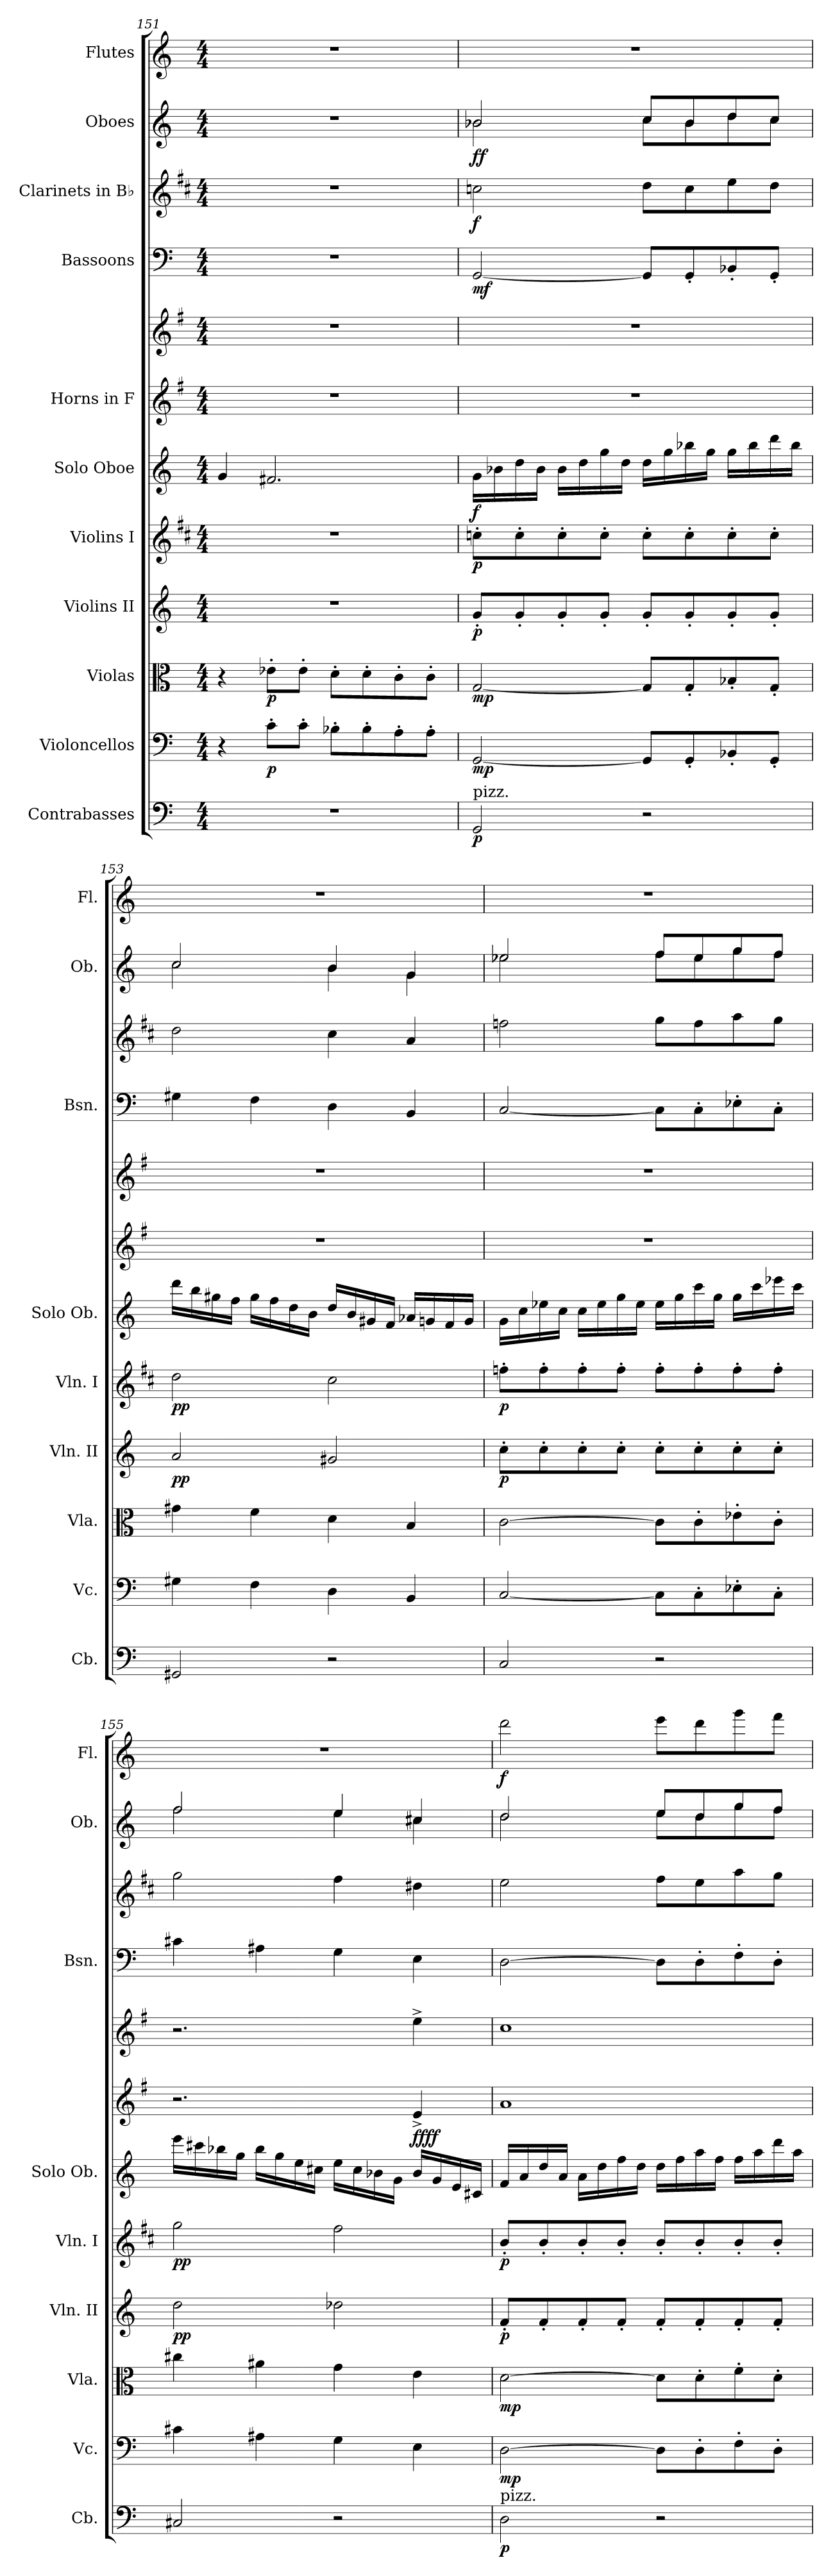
**kern	**dynam	**kern	**dynam	**kern	**dynam	**kern	**dynam	**kern	**dynam	**kern	**dynam	**kern	**kern	**dynam	**kern	**dynam	**kern	**dynam	**kern	**dynam	**kern	**dynam
*part11	*part11	*part10	*part10	*part9	*part9	*part8	*part8	*part7	*part7	*part6	*part6	*part5	*part5	*part5	*part4	*part4	*part3	*part3	*part2	*part2	*part1	*part1
*staff12	*staff12	*staff11	*staff11	*staff10	*staff10	*staff9	*staff9	*staff8	*staff8	*staff7	*staff7	*staff6	*staff5	*staff5/6	*staff4	*staff4	*staff3	*staff3	*staff2	*staff2	*staff1	*staff1
*I"Contrabasses	*	*I"Violoncellos	*	*I"Violas	*	*I"Violins II	*	*I"Violins I	*	*I"Solo Oboe	*	*I"Horns in F	*	*	*I"Bassoons	*	*I"Clarinets in B♭	*	*I"Oboes	*	*I"Flutes	*
*I'Cb.	*	*I'Vc.	*	*I'Vla.	*	*I'Vln. II	*	*I'Vln. I	*	*I'Solo Ob.	*	*	*	*	*I'Bsn.	*	*	*	*I'Ob.	*	*I'Fl.	*
!!LO:PB:g=z
*clefF4	*	*clefF4	*	*clefC3	*	*clefG2	*	*clefG2	*	*clefG2	*	*clefG2	*clefG2	*	*clefF4	*	*clefG2	*	*clefG2	*	*clefG2	*
*ITrd7c12	*	*	*	*	*	*	*	*ITrd1c2	*	*	*	*ITrd4c7	*ITrd4c7	*	*	*	*ITrd1c2	*	*	*	*	*
*k[]	*	*k[]	*	*k[]	*	*k[]	*	*k[]	*	*k[]	*	*k[]	*k[]	*	*k[]	*	*k[]	*	*k[]	*	*k[]	*
*M4/4	*	*M4/4	*	*M4/4	*	*M4/4	*	*M4/4	*	*M4/4	*	*M4/4	*M4/4	*	*M4/4	*	*M4/4	*	*M4/4	*	*M4/4	*
=151	=151	=151	=151	=151	=151	=151	=151	=151	=151	=151	=151	=151	=151	=151	=151	=151	=151	=151	=151	=151	=151	=151
1r	.	4r	.	4r	.	1r	.	1r	.	4g/	.	1r	1r	.	1r	.	1r	.	1r	.	1r	.
!	!	!	!LO:DY:b	!	!LO:DY:b	!	!	!	!	!	!	!	!	!	!	!	!	!	!	!	!	!
.	.	8c'\L	p	8e-X'\L	p	.	.	.	.	2.f#X/	.	.	.	.	.	.	.	.	.	.	.	.
.	.	8c'\J	.	8e-'\J	.	.	.	.	.	.	.	.	.	.	.	.	.	.	.	.	.	.
.	.	8B-X'\L	.	8d'\L	.	.	.	.	.	.	.	.	.	.	.	.	.	.	.	.	.	.
.	.	8B-'\	.	8d'\	.	.	.	.	.	.	.	.	.	.	.	.	.	.	.	.	.	.
.	.	8A'\	.	8c'\	.	.	.	.	.	.	.	.	.	.	.	.	.	.	.	.	.	.
.	.	8A'\J	.	8c'\J	.	.	.	.	.	.	.	.	.	.	.	.	.	.	.	.	.	.
=152	=152	=152	=152	=152	=152	=152	=152	=152	=152	=152	=152	=152	=152	=152	=152	=152	=152	=152	=152	=152	=152	=152
*	*	*	*	*	*	*	*	*	*	*	*	*	*	*	*	*	*	*	*^	*	*	*
!LO:TX:a:t=pizz.	!	!	!	!	!	!	!	!	!	!	!	!	!	!	!	!	!	!	!	!	!	!	!
!	!LO:DY:b	!	!LO:DY:b	!	!LO:DY:b	!	!LO:DY:b	!	!LO:DY:b	!	!LO:DY:b	!	!	!	!	!LO:DY:b	!	!LO:DY:b	!	!	!LO:DY:b	!	!
!	!	!	!	!	!	!	!	!	!	!	!	!	!	!	!	!	!	!	!	!	!LO:DY:n=1:b	!	!
2GGG/	p	[2GG/	mp	[2G/	mp	8g'/L	p	8b-X'\L	p	16g\LL	f	1r	1r	.	[2GG/	mf	2b-X\	f	2b-X/	2b-\	f f	1r	.
.	.	.	.	.	.	.	.	.	.	16b-X\	.	.	.	.	.	.	.	.	.	.	.	.	.
.	.	.	.	.	.	8g'/	.	8b-'\	.	16dd\	.	.	.	.	.	.	.	.	.	.	.	.	.
.	.	.	.	.	.	.	.	.	.	16b-\JJ	.	.	.	.	.	.	.	.	.	.	.	.	.
.	.	.	.	.	.	8g'/	.	8b-'\	.	16b-\LL	.	.	.	.	.	.	.	.	.	.	.	.	.
.	.	.	.	.	.	.	.	.	.	16dd\	.	.	.	.	.	.	.	.	.	.	.	.	.
.	.	.	.	.	.	8g'/J	.	8b-'\J	.	16gg\	.	.	.	.	.	.	.	.	.	.	.	.	.
.	.	.	.	.	.	.	.	.	.	16dd\JJ	.	.	.	.	.	.	.	.	.	.	.	.	.
2r	.	8GG/L]	.	8G/L]	.	8g'/L	.	8b-'\L	.	16dd\LL	.	.	.	.	8GG/L]	.	8cc\L	.	8cc/L	8cc\L	.	.	.
.	.	.	.	.	.	.	.	.	.	16gg\	.	.	.	.	.	.	.	.	.	.	.	.	.
.	.	8GG'/	.	8G'/	.	8g'/	.	8b-'\	.	16bb-X\	.	.	.	.	8GG'/	.	8b-\	.	8b-/	8b-\	.	.	.
.	.	.	.	.	.	.	.	.	.	16gg\JJ	.	.	.	.	.	.	.	.	.	.	.	.	.
.	.	8BB-X'/	.	8B-X'/	.	8g'/	.	8b-'\	.	16gg\LL	.	.	.	.	8BB-X'/	.	8dd\	.	8dd/	8dd\	.	.	.
.	.	.	.	.	.	.	.	.	.	16bb-\	.	.	.	.	.	.	.	.	.	.	.	.	.
.	.	8GG'/J	.	8G'/J	.	8g'/J	.	8b-'\J	.	16ddd\	.	.	.	.	8GG'/J	.	8cc\J	.	8cc/J	8cc\J	.	.	.
.	.	.	.	.	.	.	.	.	.	16bb-\JJ	.	.	.	.	.	.	.	.	.	.	.	.	.
!!LO:PB:g=z
=153	=153	=153	=153	=153	=153	=153	=153	=153	=153	=153	=153	=153	=153	=153	=153	=153	=153	=153	=153	=153	=153	=153	=153
!	!	!	!	!	!	!	!LO:DY:b	!	!LO:DY:b	!	!	!	!	!	!	!	!	!	!	!	!	!	!
2GGG#X/	.	4G#X\	.	4g#X\	.	2a/	pp	2cc\	pp	16ddd\LL	.	1r	1r	.	4G#X\	.	2cc\	.	2cc/	2cc\	.	1r	.
.	.	.	.	.	.	.	.	.	.	16bb\	.	.	.	.	.	.	.	.	.	.	.	.	.
.	.	.	.	.	.	.	.	.	.	16gg#X\	.	.	.	.	.	.	.	.	.	.	.	.	.
.	.	.	.	.	.	.	.	.	.	16ff\JJ	.	.	.	.	.	.	.	.	.	.	.	.	.
.	.	4F\	.	4f\	.	.	.	.	.	16gg#\LL	.	.	.	.	4F\	.	.	.	.	.	.	.	.
.	.	.	.	.	.	.	.	.	.	16ff\	.	.	.	.	.	.	.	.	.	.	.	.	.
.	.	.	.	.	.	.	.	.	.	16dd\	.	.	.	.	.	.	.	.	.	.	.	.	.
.	.	.	.	.	.	.	.	.	.	16b\JJ	.	.	.	.	.	.	.	.	.	.	.	.	.
2r	.	4D\	.	4d\	.	2g#X/	.	2b\	.	16dd/LL	.	.	.	.	4D\	.	4b\	.	4b/	4b\	.	.	.
.	.	.	.	.	.	.	.	.	.	16b/	.	.	.	.	.	.	.	.	.	.	.	.	.
.	.	.	.	.	.	.	.	.	.	16g#X/	.	.	.	.	.	.	.	.	.	.	.	.	.
.	.	.	.	.	.	.	.	.	.	16f/JJ	.	.	.	.	.	.	.	.	.	.	.	.	.
.	.	4BB/	.	4B/	.	.	.	.	.	16a-X/LL	.	.	.	.	4BB/	.	4g/	.	4g/	4g\	.	.	.
.	.	.	.	.	.	.	.	.	.	16gn/	.	.	.	.	.	.	.	.	.	.	.	.	.
.	.	.	.	.	.	.	.	.	.	16f/	.	.	.	.	.	.	.	.	.	.	.	.	.
.	.	.	.	.	.	.	.	.	.	16g/JJ	.	.	.	.	.	.	.	.	.	.	.	.	.
=154	=154	=154	=154	=154	=154	=154	=154	=154	=154	=154	=154	=154	=154	=154	=154	=154	=154	=154	=154	=154	=154	=154	=154
!	!	!	!	!	!	!	!LO:DY:b	!	!LO:DY:b	!	!	!	!	!	!	!	!	!	!	!	!	!	!
2CC/	.	[2C/	.	[2c\	.	8cc'\L	p	8ee-X'\L	p	16g\LL	.	1r	1r	.	[2C/	.	2ee-X\	.	2ee-X/	2ee-\	.	1r	.
.	.	.	.	.	.	.	.	.	.	16cc\	.	.	.	.	.	.	.	.	.	.	.	.	.
.	.	.	.	.	.	8cc'\	.	8ee-'\	.	16ee-X\	.	.	.	.	.	.	.	.	.	.	.	.	.
.	.	.	.	.	.	.	.	.	.	16cc\JJ	.	.	.	.	.	.	.	.	.	.	.	.	.
.	.	.	.	.	.	8cc'\	.	8ee-'\	.	16cc\LL	.	.	.	.	.	.	.	.	.	.	.	.	.
.	.	.	.	.	.	.	.	.	.	16ee-\	.	.	.	.	.	.	.	.	.	.	.	.	.
.	.	.	.	.	.	8cc'\J	.	8ee-'\J	.	16gg\	.	.	.	.	.	.	.	.	.	.	.	.	.
.	.	.	.	.	.	.	.	.	.	16ee-\JJ	.	.	.	.	.	.	.	.	.	.	.	.	.
2r	.	8C\L]	.	8c\L]	.	8cc'\L	.	8ee-'\L	.	16ee-\LL	.	.	.	.	8C\L]	.	8ff\L	.	8ff/L	8ff\L	.	.	.
.	.	.	.	.	.	.	.	.	.	16gg\	.	.	.	.	.	.	.	.	.	.	.	.	.
.	.	8C'\	.	8c'\	.	8cc'\	.	8ee-'\	.	16ccc\	.	.	.	.	8C'\	.	8ee-\	.	8ee-/	8ee-\	.	.	.
.	.	.	.	.	.	.	.	.	.	16gg\JJ	.	.	.	.	.	.	.	.	.	.	.	.	.
.	.	8E-X'\	.	8e-X'\	.	8cc'\	.	8ee-'\	.	16gg\LL	.	.	.	.	8E-X'\	.	8gg\	.	8gg/	8gg\	.	.	.
.	.	.	.	.	.	.	.	.	.	16ccc\	.	.	.	.	.	.	.	.	.	.	.	.	.
.	.	8C'\J	.	8c'\J	.	8cc'\J	.	8ee-'\J	.	16eee-X\	.	.	.	.	8C'\J	.	8ff\J	.	8ff/J	8ff\J	.	.	.
.	.	.	.	.	.	.	.	.	.	16ccc\JJ	.	.	.	.	.	.	.	.	.	.	.	.	.
!!LO:PB:g=z
=155	=155	=155	=155	=155	=155	=155	=155	=155	=155	=155	=155	=155	=155	=155	=155	=155	=155	=155	=155	=155	=155	=155	=155
!	!	!	!	!	!	!	!LO:DY:b	!	!LO:DY:b	!	!	!	!	!	!	!	!	!	!	!	!	!	!
2CC#X/	.	4c#X\	.	4cc#X\	.	2dd\	pp	2ff\	pp	16eee\LL	.	2.r	2.r	.	4c#X\	.	2ff\	.	2ff/	2ff\	.	1r	.
.	.	.	.	.	.	.	.	.	.	16ccc#X\	.	.	.	.	.	.	.	.	.	.	.	.	.
.	.	.	.	.	.	.	.	.	.	16bb-X\	.	.	.	.	.	.	.	.	.	.	.	.	.
.	.	.	.	.	.	.	.	.	.	16gg\JJ	.	.	.	.	.	.	.	.	.	.	.	.	.
.	.	4A#X\	.	4a#X\	.	.	.	.	.	16bb-\LL	.	.	.	.	4A#X\	.	.	.	.	.	.	.	.
.	.	.	.	.	.	.	.	.	.	16gg\	.	.	.	.	.	.	.	.	.	.	.	.	.
.	.	.	.	.	.	.	.	.	.	16ee\	.	.	.	.	.	.	.	.	.	.	.	.	.
.	.	.	.	.	.	.	.	.	.	16cc#X\JJ	.	.	.	.	.	.	.	.	.	.	.	.	.
2r	.	4G\	.	4g\	.	2dd-X\	.	2ee\	.	16ee\LL	.	.	.	.	4G\	.	4ee\	.	4ee/	4ee\	.	.	.
.	.	.	.	.	.	.	.	.	.	16cc#\	.	.	.	.	.	.	.	.	.	.	.	.	.
.	.	.	.	.	.	.	.	.	.	16b-X\	.	.	.	.	.	.	.	.	.	.	.	.	.
.	.	.	.	.	.	.	.	.	.	16g\JJ	.	.	.	.	.	.	.	.	.	.	.	.	.
!	!	!	!	!	!	!	!	!	!	!	!	!	!	!LO:DY:b=2	!	!	!	!	!	!	!	!	!
!	!	!	!	!	!	!	!	!	!	!	!	!	!	!LO:DY:n=1:b	!	!	!	!	!	!	!	!	!
.	.	4E\	.	4e\	.	.	.	.	.	16b-/LL	.	4A^/	4a^\	ff ff	4E\	.	4cc#X\	.	4cc#X/	4cc#\	.	.	.
.	.	.	.	.	.	.	.	.	.	16g/	.	.	.	.	.	.	.	.	.	.	.	.	.
.	.	.	.	.	.	.	.	.	.	16e/	.	.	.	.	.	.	.	.	.	.	.	.	.
.	.	.	.	.	.	.	.	.	.	16c#X/JJ	.	.	.	.	.	.	.	.	.	.	.	.	.
=156	=156	=156	=156	=156	=156	=156	=156	=156	=156	=156	=156	=156	=156	=156	=156	=156	=156	=156	=156	=156	=156	=156	=156
!LO:TX:a:t=pizz.	!	!	!	!	!	!	!	!	!	!	!	!	!	!	!	!	!	!	!	!	!	!	!
!	!LO:DY:b	!	!LO:DY:b	!	!LO:DY:b	!	!LO:DY:b	!	!LO:DY:b	!	!	!	!	!	!	!	!	!	!	!	!	!	!LO:DY:b
2DD\	p	[2D\	mp	[2d\	mp	8f'/L	p	8a'/L	p	16f/LL	.	1d	1f	.	[2D\	.	2dd\	.	2dd/	2dd\	.	2ddd\	f
.	.	.	.	.	.	.	.	.	.	16a/	.	.	.	.	.	.	.	.	.	.	.	.	.
.	.	.	.	.	.	8f'/	.	8a'/	.	16dd/	.	.	.	.	.	.	.	.	.	.	.	.	.
.	.	.	.	.	.	.	.	.	.	16a/JJ	.	.	.	.	.	.	.	.	.	.	.	.	.
.	.	.	.	.	.	8f'/	.	8a'/	.	16a\LL	.	.	.	.	.	.	.	.	.	.	.	.	.
.	.	.	.	.	.	.	.	.	.	16dd\	.	.	.	.	.	.	.	.	.	.	.	.	.
.	.	.	.	.	.	8f'/J	.	8a'/J	.	16ff\	.	.	.	.	.	.	.	.	.	.	.	.	.
.	.	.	.	.	.	.	.	.	.	16dd\JJ	.	.	.	.	.	.	.	.	.	.	.	.	.
2r	.	8D\L]	.	8d\L]	.	8f'/L	.	8a'/L	.	16dd\LL	.	.	.	.	8D\L]	.	8ee\L	.	8ee/L	8ee\L	.	8eee\L	.
.	.	.	.	.	.	.	.	.	.	16ff\	.	.	.	.	.	.	.	.	.	.	.	.	.
.	.	8D'\	.	8d'\	.	8f'/	.	8a'/	.	16aa\	.	.	.	.	8D'\	.	8dd\	.	8dd/	8dd\	.	8ddd\	.
.	.	.	.	.	.	.	.	.	.	16ff\JJ	.	.	.	.	.	.	.	.	.	.	.	.	.
.	.	8F'\	.	8f'\	.	8f'/	.	8a'/	.	16ff\LL	.	.	.	.	8F'\	.	8gg\	.	8gg/	8gg\	.	8ggg\	.
.	.	.	.	.	.	.	.	.	.	16aa\	.	.	.	.	.	.	.	.	.	.	.	.	.
.	.	8D'\J	.	8d'\J	.	8f'/J	.	8a'/J	.	16ddd\	.	.	.	.	8D'\J	.	8ff\J	.	8ff/J	8ff\J	.	8fff\J	.
.	.	.	.	.	.	.	.	.	.	16aa\JJ	.	.	.	.	.	.	.	.	.	.	.	.	.
*	*	*	*	*	*	*	*	*	*	*	*	*	*	*	*	*	*	*	*v	*v	*	*	*
=	=	=	=	=	=	=	=	=	=	=	=	=	=	=	=	=	=	=	=	=	=	=
*-	*-	*-	*-	*-	*-	*-	*-	*-	*-	*-	*-	*-	*-	*-	*-	*-	*-	*-	*-	*-	*-	*-
